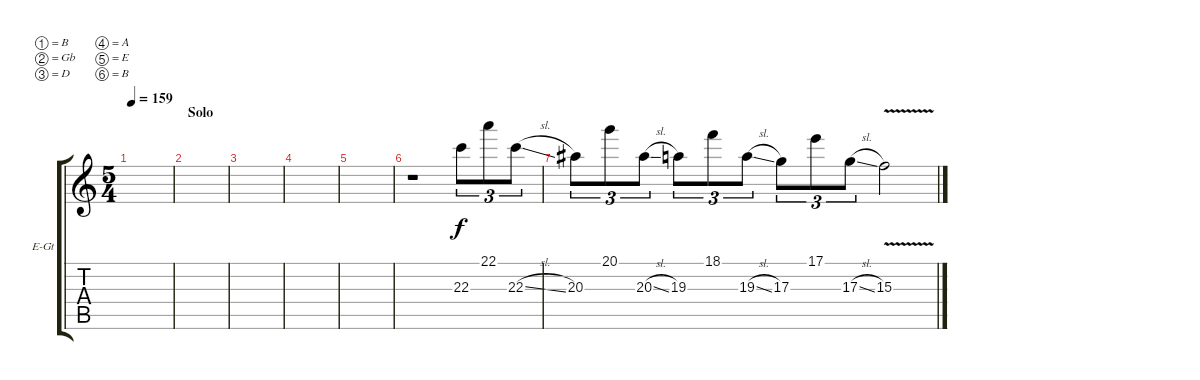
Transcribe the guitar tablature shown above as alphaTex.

\bracketExtendMode groupsimilarinstruments
\firstSystemTrackNameOrientation horizontal
\otherSystemsTrackNameOrientation horizontal
\track ("Lead Guitar 2" "E-Gt") {instrument overdrivenguitar}
\staff {score tabs}
\tuning (B3 Gb3 D3 A2 E2 B1)
\ts (5 4)
\tempo 159
\clef g2
\ks c
|
\section ("" "Solo")
|
|
|
|
r.1 22.3.8{tu (3 2)} 22.1.8{tu (3 2)} 22.3{sl}.8{tu (3 2)} |
20.3.8{tu (3 2)} 20.1.8{tu (3 2)} 20.3{sl}.8{tu (3 2)} 19.3.8{tu (3 2)} 18.1.8{tu (3 2)} 19.3{sl}.8{tu (3 2)} 17.3.8{tu (3 2)} 17.1.8{tu (3 2)} 17.3{sl}.8{tu (3 2)} 15.3{v}.2
